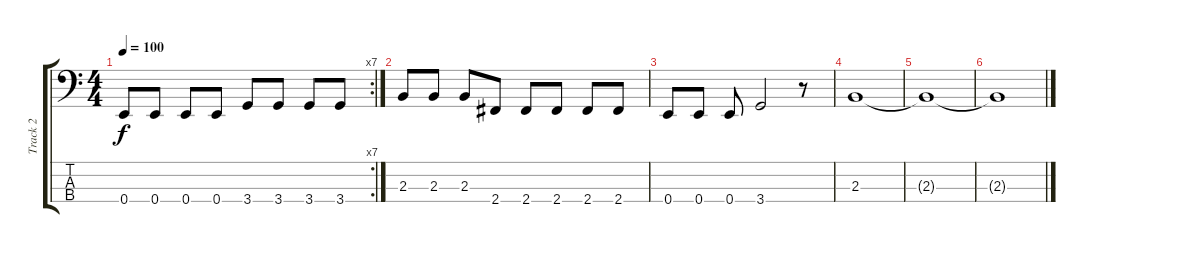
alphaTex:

\track ("Track 2" "Track 2") {instrument electricbassfinger}
\staff {score tabs}
\tuning (G2 D2 A1 E1) {hide}
\rc 7
\ts (4 4)
\tempo 100
\clef f4
\ks c
0.4.8{dy f} 0.4.8 0.4.8 0.4.8 3.4.8 3.4.8 3.4.8 3.4.8 |
2.3.8 2.3.8 2.3.8 2.4.8 2.4.8 2.4.8 2.4.8 2.4.8 |
0.4.8 0.4.8 0.4.8 3.4.2 r.8 |
2.3.1 |
2.3{t}.1 |
2.3{t}.1
